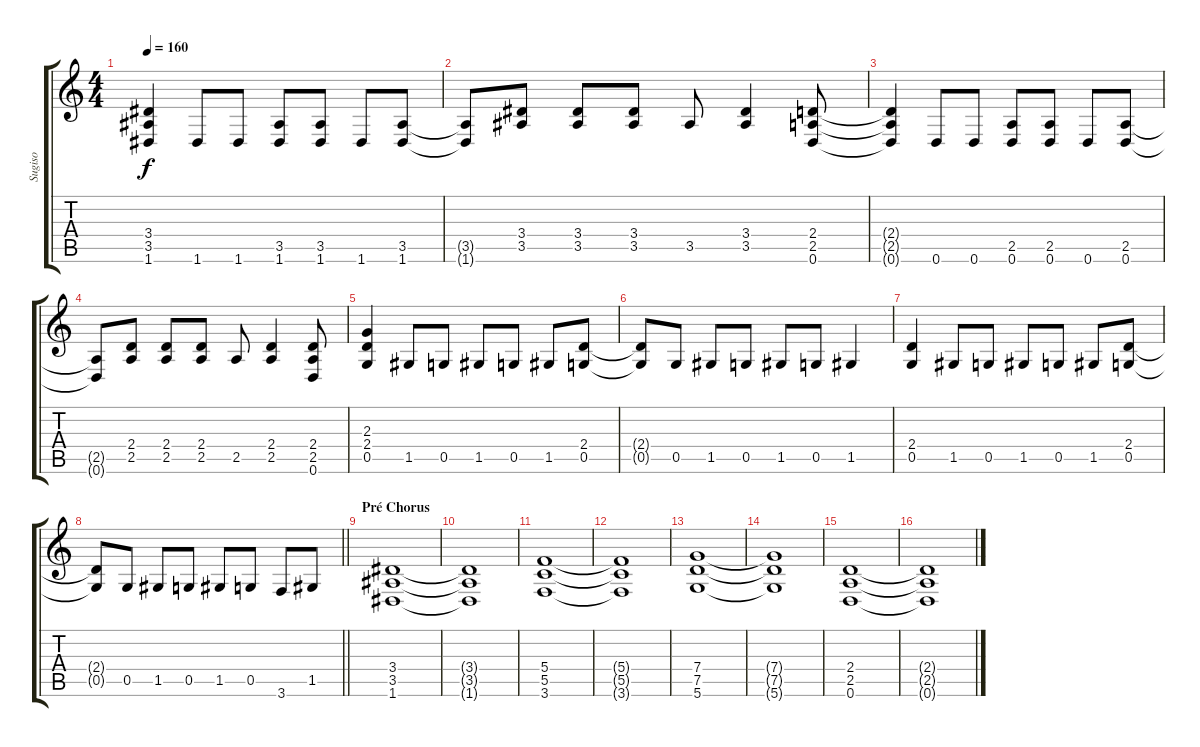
\track ("Sugiso" "Sugiso") {instrument distortionguitar}
\staff {score tabs}
\tuning (D4 A3 F3 C3 G2 D2) {hide}
\ts (4 4)
\tempo 160
\clef g2
\ks c
(3.4 3.5 1.6).4{dy f} 1.6.8 1.6.8 (3.5 1.6).8 (3.5 1.6).8 1.6.8 (3.5 1.6).8 |
(3.5{t} 1.6{t}).8 (3.4 3.5).8 (3.4 3.5).8 (3.4 3.5).8 3.5.8 (3.4 3.5).4 (2.4 2.5 0.6).8 |
(2.4{t} 2.5{t} 0.6{t}).4 0.6.8 0.6.8 (2.5 0.6).8 (2.5 0.6).8 0.6.8 (2.5 0.6).8 |
(2.5{t} 0.6{t}).8 (2.4 2.5).8 (2.4 2.5).8 (2.4 2.5).8 2.5.8 (2.4 2.5).4 (2.4 2.5 0.6).8 |
(2.3 2.4 0.5).4 1.5.8 0.5.8 1.5.8 0.5.8 1.5.8 (2.4 0.5).8 |
(2.4{t} 0.5{t}).8 0.5.8 1.5.8 0.5.8 1.5.8 0.5.8 1.5.4 |
(2.4 0.5).4 1.5.8 0.5.8 1.5.8 0.5.8 1.5.8 (2.4 0.5).8 |
\barLineRight lightlight
(2.4{t} 0.5{t}).8 0.5.8 1.5.8 0.5.8 1.5.8 0.5.8 3.6.8 1.5.8 |
\section ("" "Pré Chorus")
(3.4 3.5 1.6).1 |
(3.4{t} 3.5{t} 1.6{t}).1 |
(5.4 5.5 3.6).1 |
(5.4{t} 5.5{t} 3.6{t}).1 |
(7.4 7.5 5.6).1 |
(7.4{t} 7.5{t} 5.6{t}).1 |
(2.4 2.5 0.6).1 |
(2.4{t} 2.5{t} 0.6{t}).1
